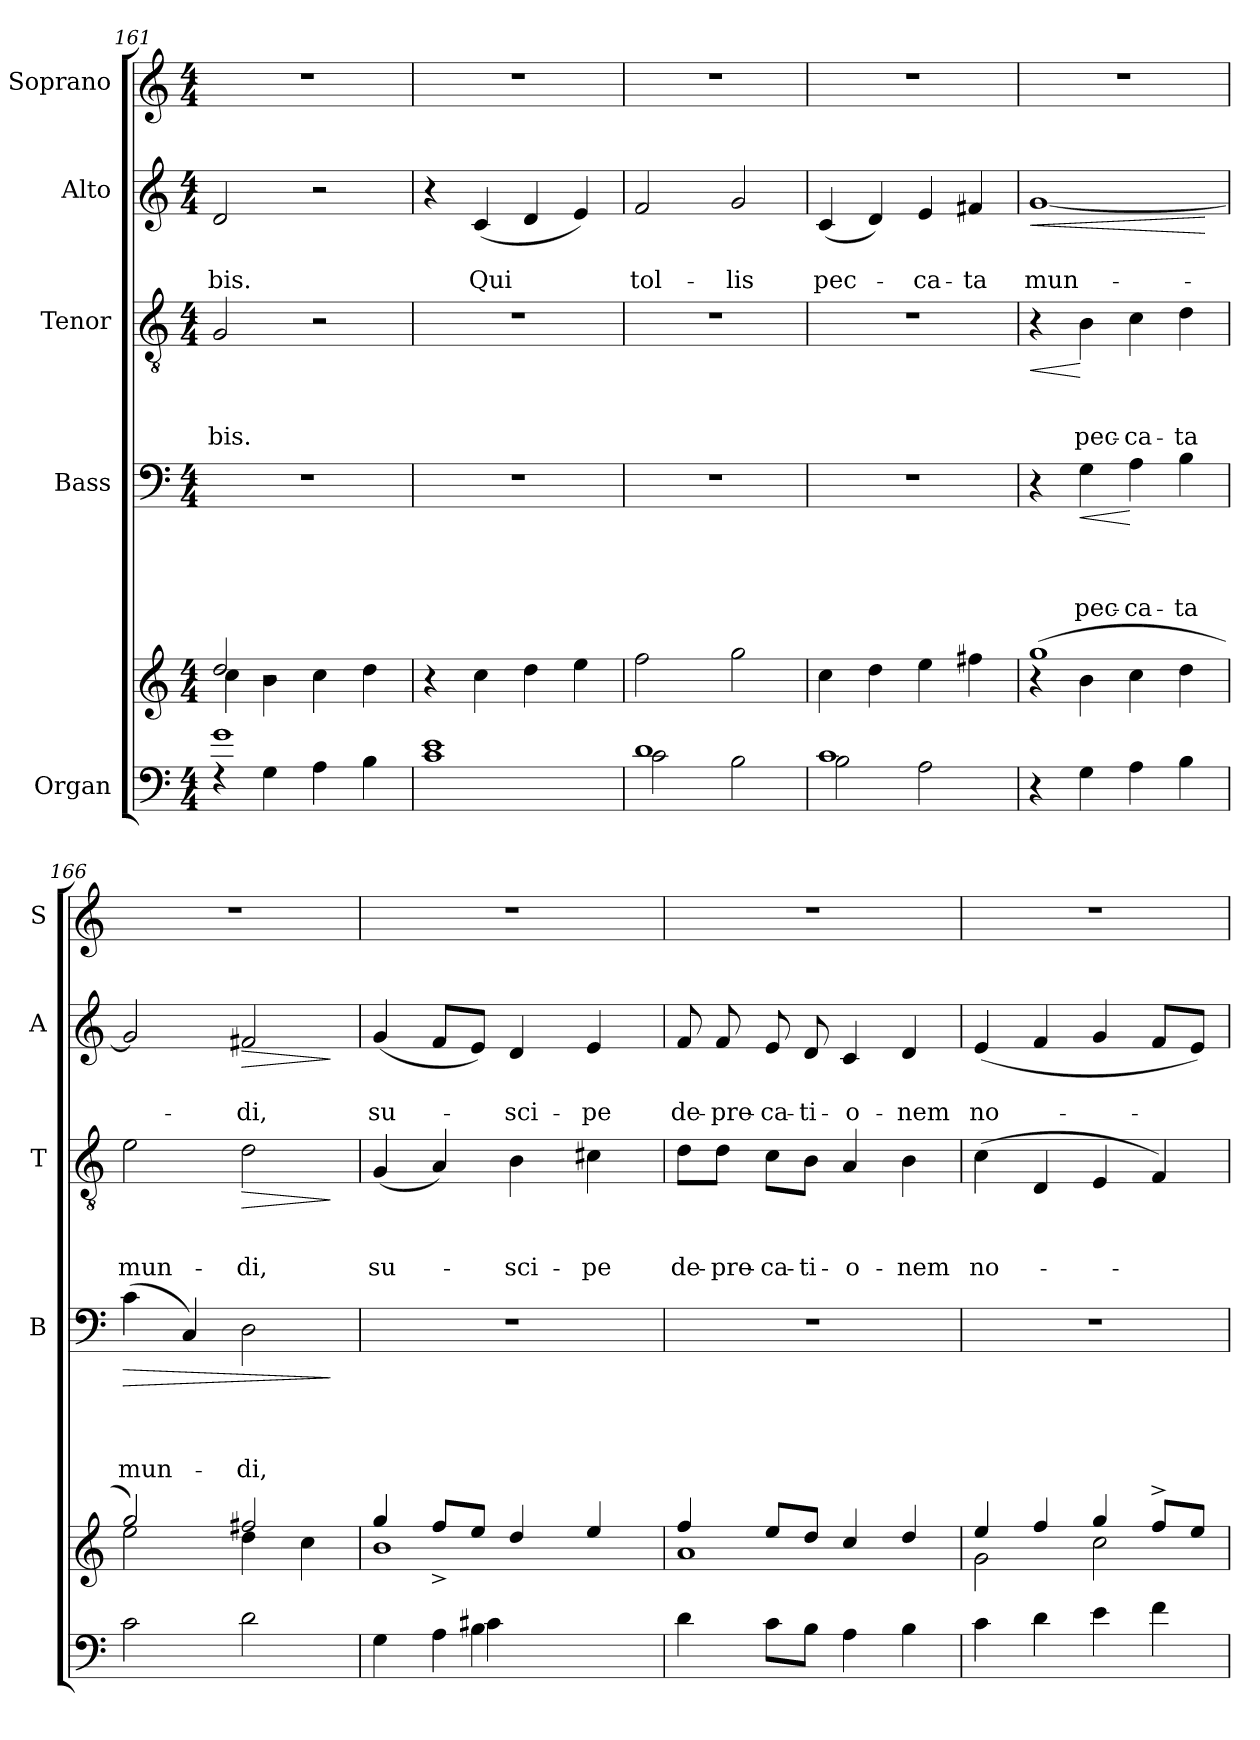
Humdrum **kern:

**kern	**kern	**kern	**text	**text	**text	**text	**dynam	**kern	**text	**text	**text	**dynam	**kern	**text	**text	**dynam	**kern
*part5	*part5	*part4	*part4	*part4	*part4	*part4	*part4	*part3	*part3	*part3	*part3	*part3	*part2	*part2	*part2	*part2	*part1
*staff6	*staff5	*staff4	*staff4	*staff4	*staff4	*staff4	*staff4	*staff3	*staff3	*staff3	*staff3	*staff3	*staff2	*staff2	*staff2	*staff2	*staff1
*I"Organ	*	*I"Bass	*	*	*	*	*	*I"Tenor	*	*	*	*	*I"Alto	*	*	*	*I"Soprano
*	*	*I'B	*	*	*	*	*	*I'T	*	*	*	*	*I'A	*	*	*	*I'S
*clefF4	*clefG2	*clefF4	*	*	*	*	*	*clefGv2	*	*	*	*	*clefG2	*	*	*	*clefG2
*k[]	*k[]	*k[]	*	*	*	*	*	*k[]	*	*	*	*	*k[]	*	*	*	*k[]
*C:	*C:	*C:	*	*	*	*	*	*C:	*	*	*	*	*C:	*	*	*	*C:
*M4/4	*M4/4	*M4/4	*	*	*	*	*	*M4/4	*	*	*	*	*M4/4	*	*	*	*M4/4
=161	=161	=161	=161	=161	=161	=161	=161	=161	=161	=161	=161	=161	=161	=161	=161	=161	=161
*^	*^	*	*	*	*	*	*	*	*	*	*	*	*	*	*	*	*
*	*	*	*^	*	*	*	*	*	*	*	*	*	*	*	*	*	*	*	*
!	!	!	!	!	!	!	!	!	!	!	!	!	!	!LO:LY:b	!	!	!	!LO:LY:b	!	!
1g	4rE	2dd/	4cc\	4ryy	1r	.	.	.	.	.	2G/	.	.	-bis.	.	2d/	.	-bis.	.	1r
.	4G\	.	4b\	2r	.	.	.	.	.	.	.	.	.	.	.	.	.	.	.	.
.	4A\	2ryy	4cc\	.	.	.	.	.	.	.	2r	.	.	.	.	2r	.	.	.	.
.	4B\	.	4ryy	4dd\	.	.	.	.	.	.	.	.	.	.	.	.	.	.	.	.
*v	*v	*	*	*	*	*	*	*	*	*	*	*	*	*	*	*	*	*	*	*
*	*v	*v	*v	*	*	*	*	*	*	*	*	*	*	*	*	*	*	*	*
=162	=162	=162	=162	=162	=162	=162	=162	=162	=162	=162	=162	=162	=162	=162	=162	=162	=162
1c 1e	4r	1r	.	.	.	.	.	1r	.	.	.	.	4r	.	.	.	1r
!	!	!	!	!	!	!	!	!	!	!	!	!	!	!	!LO:LY:b	!	!
.	4cc\	.	.	.	.	.	.	.	.	.	.	.	(<4c/	.	Qui	.	.
.	4dd\	.	.	.	.	.	.	.	.	.	.	.	4d/	.	.	.	.
.	4ee\	.	.	.	.	.	.	.	.	.	.	.	4e/)	.	.	.	.
=163	=163	=163	=163	=163	=163	=163	=163	=163	=163	=163	=163	=163	=163	=163	=163	=163	=163
*^	*^	*	*	*	*	*	*	*	*	*	*	*	*	*	*	*	*
!	!	!	!	!	!	!	!	!	!	!	!	!	!	!	!	!	!LO:LY:b	!	!
1d	2c\	8ryy	2ff\	1r	.	.	.	.	.	1r	.	.	.	.	2f/	.	tol-	.	1r
.	.	2..ryy	.	.	.	.	.	.	.	.	.	.	.	.	.	.	.	.	.
!	!	!	!	!	!	!	!	!	!	!	!	!	!	!	!	!	!LO:LY:b	!	!
.	2B\	.	2gg\	.	.	.	.	.	.	.	.	.	.	.	2g/	.	-lis	.	.
!!LO:LB:g=z
=164	=164	=164	=164	=164	=164	=164	=164	=164	=164	=164	=164	=164	=164	=164	=164	=164	=164	=164	=164
!	!	!	!	!	!	!	!	!	!	!	!	!	!	!	!	!	!LO:LY:b	!	!
*	*	*v	*v	*	*	*	*	*	*	*	*	*	*	*	*	*	*	*	*
1c	2B\	4cc\	1r	.	.	.	.	.	1r	.	.	.	.	(<4c/	.	pec-	.	1r
.	.	4dd\	.	.	.	.	.	.	.	.	.	.	.	4d/)	.	.	.	.
!	!	!	!	!	!	!	!	!	!	!	!	!	!	!	!	!LO:LY:b	!	!
.	2A\	4ee\	.	.	.	.	.	.	.	.	.	.	.	4e/	.	-ca-	.	.
!	!	!	!	!	!	!	!	!	!	!	!	!	!	!	!	!LO:LY:b	!	!
.	.	4ff#X\	.	.	.	.	.	.	.	.	.	.	.	4f#X/	.	-ta	.	.
*v	*v	*	*	*	*	*	*	*	*	*	*	*	*	*	*	*	*	*
=165	=165	=165	=165	=165	=165	=165	=165	=165	=165	=165	=165	=165	=165	=165	=165	=165	=165
*	*^	*	*	*	*	*	*	*	*	*	*	*	*	*	*	*	*
!	!	!	!	!	!	!	!	!	!	!	!	!	!LO:HP:b	!	!	!LO:LY:b	!LO:HP:b	!
4r	(>1gg	4ra	4r	.	.	.	.	.	4r	.	.	.	<	[<1g	.	mun-	<	1r
!	!	!	!	!	!	!	!LO:LY:b	!LO:HP:b	!	!	!	!LO:LY:b	!	!	!	!	!	!
4G\	.	4b\	4G\	.	.	.	pec-	<	4B\	.	.	pec-	[	.	.	.	.	.
!	!	!	!	!	!	!	!LO:LY:b	!	!	!	!	!LO:LY:b	!	!	!	!	!	!
4A\	.	4cc\	4A\	.	.	.	-ca-	[	4c\	.	.	-ca-	.	.	.	.	.	.
!	!	!	!	!	!	!	!LO:LY:b	!	!	!	!	!LO:LY:b	!	!	!	!	!	!
4B\	.	4dd\	4B\	.	.	.	-ta	.	4d\	.	.	-ta	.	.	.	.	.	.
*	*v	*v	*	*	*	*	*	*	*	*	*	*	*	*	*	*	*	*
.	.	.	.	.	.	.	.	.	.	.	.	.	.	.	.	[	.
=166	=166	=166	=166	=166	=166	=166	=166	=166	=166	=166	=166	=166	=166	=166	=166	=166	=166
*	*^	*	*	*	*	*	*	*	*	*	*	*	*	*	*	*	*
!	!	!	!	!	!	!	!LO:LY:b	!LO:HP:b	!	!	!	!LO:LY:b	!	!	!	!	!	!
2c\	2ee\	2gg/)	(>4c\	.	.	.	mun-	>	2e\	.	.	mun-	.	2g/]	.	.	.	1r
.	.	.	4C/)	.	.	.	.	.	.	.	.	.	.	.	.	.	.	.
!	!	!	!	!	!	!	!LO:LY:b	!	!	!	!	!LO:LY:b	!LO:HP:b	!	!	!LO:LY:b	!LO:HP:b	!
2d\	4dd\	2ff#X/	2D\	.	.	.	-di,	.	2d\	.	.	-di,	>	2f#X/	.	-di,	>	.
.	4cc\	.	.	.	.	.	.	.	.	.	.	.	.	.	.	.	.	.
*	*v	*v	*	*	*	*	*	*	*	*	*	*	*	*	*	*	*	*
.	.	.	.	.	.	.	]	.	.	.	.	]	.	.	.	]	.
=167	=167	=167	=167	=167	=167	=167	=167	=167	=167	=167	=167	=167	=167	=167	=167	=167	=167
*^	*^	*	*	*	*	*	*	*	*	*	*	*	*	*	*	*	*
*	*^	*	*	*	*	*	*	*	*	*	*	*	*	*	*	*	*	*	*
!	!	!	!	!	!	!	!	!	!	!	!	!	!	!LO:LY:b	!	!	!	!LO:LY:b	!	!
4G\	4.ryy	4.ryy	1b	4gg/	1r	.	.	.	.	.	(<4G/	.	.	su-	.	(<4g/	.	su-	.	1r
4A\	.	.	.	8ff^>/L	.	.	.	.	.	.	4A/)	.	.	.	.	8f/L	.	.	.	.
.	4B\	4c#X\	.	8ee/J	.	.	.	.	.	.	.	.	.	.	.	8e/J)	.	.	.	.
!	!	!	!	!	!	!	!	!	!	!	!	!	!	!LO:LY:b	!	!	!	!LO:LY:b	!	!
4.ryy	.	.	.	4dd/	.	.	.	.	.	.	4B\	.	.	-sci-	.	4d/	.	-sci-	.	.
.	4.ryy	4.ryy	.	.	.	.	.	.	.	.	.	.	.	.	.	.	.	.	.	.
!	!	!	!	!	!	!	!	!	!	!	!	!	!	!LO:LY:b	!	!	!	!LO:LY:b	!	!
.	.	.	.	4ee/	.	.	.	.	.	.	4c#X\	.	.	-pe	.	4e/	.	-pe	.	.
8ryy	.	.	.	.	.	.	.	.	.	.	.	.	.	.	.	.	.	.	.	.
*v	*v	*v	*	*	*	*	*	*	*	*	*	*	*	*	*	*	*	*	*	*
=168	=168	=168	=168	=168	=168	=168	=168	=168	=168	=168	=168	=168	=168	=168	=168	=168	=168	=168
!	!	!	!	!	!	!	!	!	!	!	!	!LO:LY:b	!	!	!	!LO:LY:b	!	!
4d\	1a	4ff/	1r	.	.	.	.	.	8d\L	.	.	de-	.	8f/	.	de-	.	1r
!	!	!	!	!	!	!	!	!	!	!	!	!LO:LY:b	!	!	!	!LO:LY:b	!	!
.	.	.	.	.	.	.	.	.	8d\J	.	.	-pre-	.	8f/	.	-pre-	.	.
!	!	!	!	!	!	!	!	!	!	!	!	!LO:LY:b	!	!	!	!LO:LY:b	!	!
8c\L	.	8ee/L	.	.	.	.	.	.	8c\L	.	.	-ca-	.	8e/	.	-ca-	.	.
!	!	!	!	!	!	!	!	!	!	!	!	!LO:LY:b:rj	!	!	!	!LO:LY:b:rj	!	!
8B\J	.	8dd/J	.	.	.	.	.	.	8B\J	.	.	-ti-	.	8d/	.	-ti-	.	.
!	!	!	!	!	!	!	!	!	!	!	!	!LO:LY:b:rj	!	!	!	!LO:LY:b:rj	!	!
4A\	.	4cc/	.	.	.	.	.	.	4A/	.	.	-o-	.	4c/	.	-o-	.	.
!	!	!	!	!	!	!	!	!	!	!	!	!LO:LY:b	!	!	!	!LO:LY:b	!	!
4B\	.	4dd/	.	.	.	.	.	.	4B\	.	.	-nem	.	4d/	.	-nem	.	.
=169	=169	=169	=169	=169	=169	=169	=169	=169	=169	=169	=169	=169	=169	=169	=169	=169	=169	=169
!	!	!	!	!	!	!	!	!	!	!	!	!LO:LY:b	!	!	!	!LO:LY:b	!	!
4c\	4ee/	2g\	1r	.	.	.	.	.	(>4c\	.	.	no-	.	(<4e/	.	no-	.	1r
4d\	4ff/	.	.	.	.	.	.	.	4D/	.	.	.	.	4f/	.	.	.	.
4e\	4gg/	2cc\	.	.	.	.	.	.	4E/	.	.	.	.	4g/	.	.	.	.
4f\	8ff^>/L	.	.	.	.	.	.	.	4F/)	.	.	.	.	8f/L	.	.	.	.
.	8ee/J	.	.	.	.	.	.	.	.	.	.	.	.	8e/J)	.	.	.	.
*	*v	*v	*	*	*	*	*	*	*	*	*	*	*	*	*	*	*	*
=	=	=	=	=	=	=	=	=	=	=	=	=	=	=	=	=	=
*-	*-	*-	*-	*-	*-	*-	*-	*-	*-	*-	*-	*-	*-	*-	*-	*-	*-
